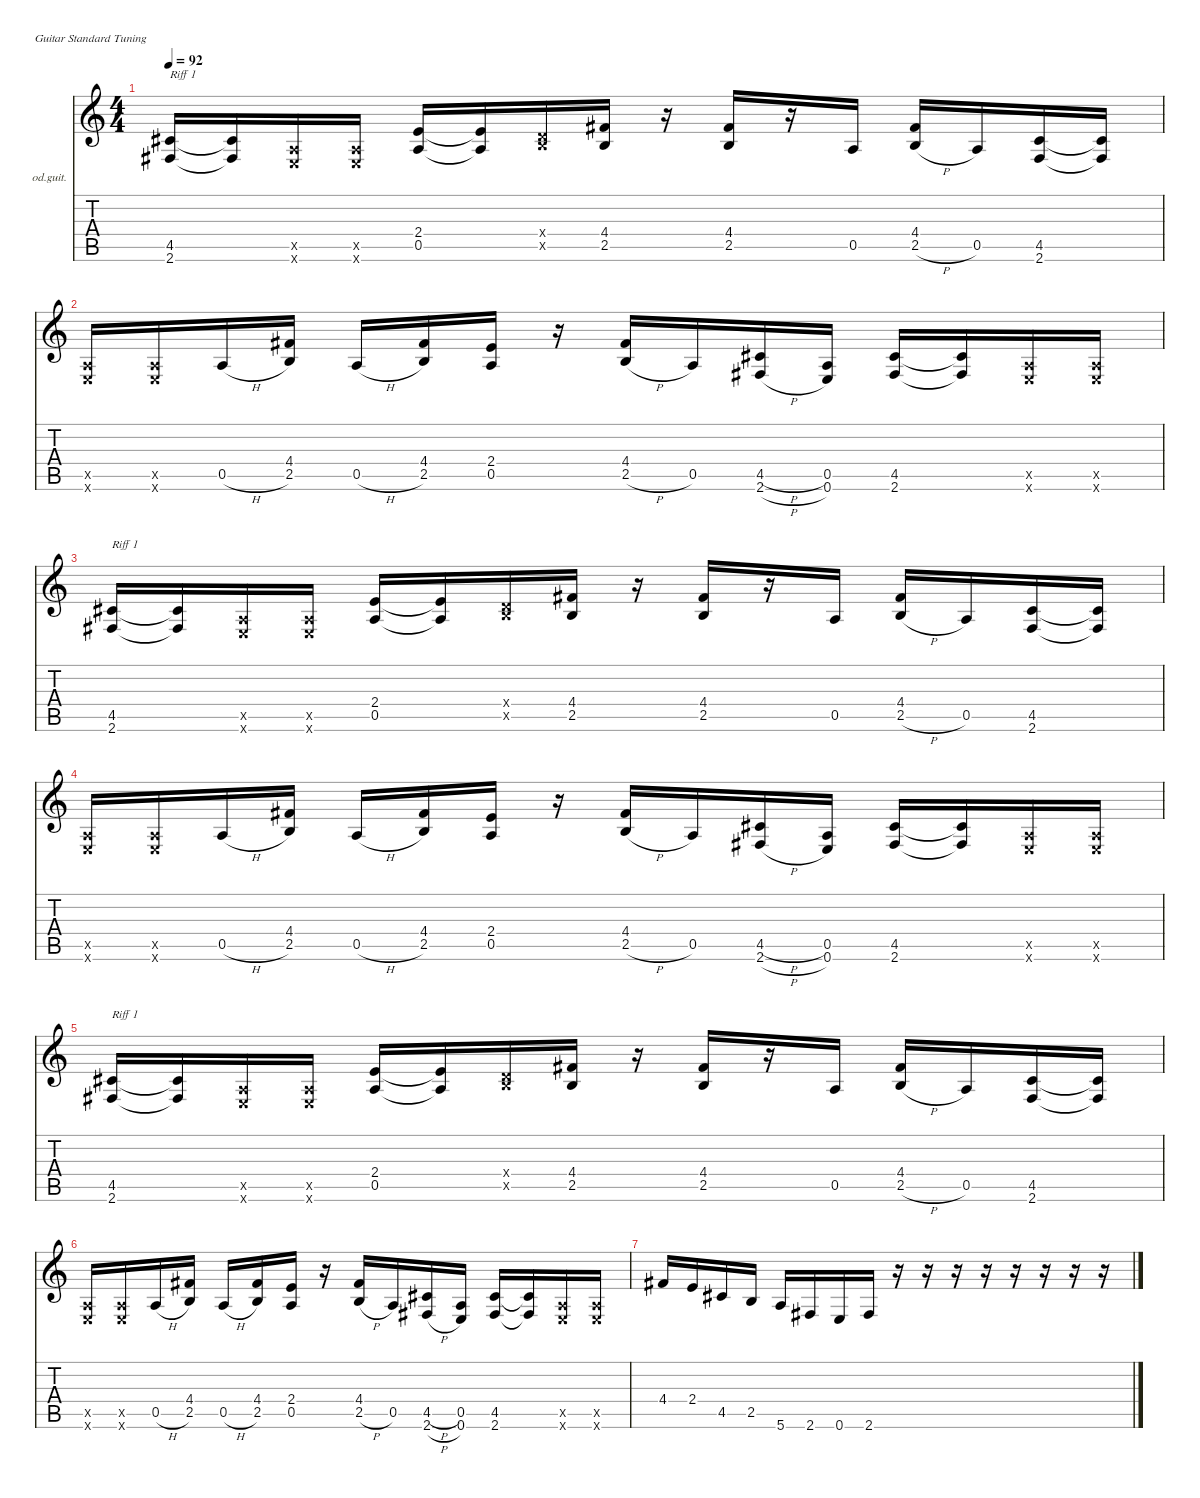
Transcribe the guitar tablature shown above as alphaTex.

\defaultSystemsLayout 4
\hideDynamics
\bracketExtendMode nobrackets
\firstSystemTrackNameOrientation horizontal
\otherSystemsTrackNameOrientation horizontal
\track ("guitar" "od.guit.") {instrument overdrivenguitar}
\staff {score tabs}
\tuning (E4 B3 G3 D3 A2 E2)
\ts (4 4)
\tempo 92
\clef g2
\ks c
(4.5{acc #} 2.6{acc #}).16{txt "Riff 1" dy f beam Up} (4.5{t acc #} 2.6{t acc #}).16{beam Up} (0.5{x} 0.6{x}).16{beam Up} (0.5{x} 0.6{x}).16{beam Up} (2.4 0.5).16{beam Up} (2.4{t} 0.5{t}).16{beam Up} (0.4{x} 2.5{x}).16{beam Up} (4.4{acc #} 2.5).16{beam Up} r.16{beam Up} (4.4{acc #} 2.5).16{beam Up} r.16{beam Up} 0.5.16{beam Up} (4.4{acc #} 2.5{h}).16{beam Up} 0.5.16{beam Up} (4.5{acc #} 2.6{acc #}).16{beam Up} (4.5{t acc #} 2.6{t acc #}).16{beam Up} |
(0.5{x} 0.6{x}).16{beam Up} (0.5{x} 0.6{x}).16{beam Up} 0.5{h}.16{beam Up} (4.4{acc #} 2.5).16{beam Up} 0.5{h}.16{beam Up} (4.4{acc #} 2.5).16{beam Up} (2.4 0.5).16{beam Up} r.16{beam Up} (4.4{acc #} 2.5{h}).16{beam Up} 0.5.16{beam Up} (4.5{h acc #} 2.6{h acc #}).16{beam Up} (0.5 0.6).16{beam Up} (4.5{acc #} 2.6{acc #}).16{beam Up} (4.5{t acc #} 2.6{t acc #}).16{beam Up} (0.5{x} 0.6{x}).16{beam Up} (0.5{x} 0.6{x}).16{beam Up} |
(4.5{acc #} 2.6{acc #}).16{txt "Riff 1" instrument overdrivenguitar beam Up} (4.5{t acc #} 2.6{t acc #}).16{beam Up} (0.5{x} 0.6{x}).16{beam Up} (0.5{x} 0.6{x}).16{beam Up} (2.4 0.5).16{beam Up} (2.4{t} 0.5{t}).16{beam Up} (0.4{x} 2.5{x}).16{beam Up} (4.4{acc #} 2.5).16{beam Up} r.16{beam Up} (4.4{acc #} 2.5).16{beam Up} r.16{beam Up} 0.5.16{beam Up} (4.4{acc #} 2.5{h}).16{beam Up} 0.5.16{beam Up} (4.5{acc #} 2.6{acc #}).16{beam Up} (4.5{t acc #} 2.6{t acc #}).16{beam Up} |
(0.5{x} 0.6{x}).16{beam Up} (0.5{x} 0.6{x}).16{beam Up} 0.5{h}.16{beam Up} (4.4{acc #} 2.5).16{beam Up} 0.5{h}.16{beam Up} (4.4{acc #} 2.5).16{beam Up} (2.4 0.5).16{beam Up} r.16{beam Up} (4.4{acc #} 2.5{h}).16{beam Up} 0.5.16{beam Up} (4.5{h acc #} 2.6{h acc #}).16{beam Up} (0.5 0.6).16{beam Up} (4.5{acc #} 2.6{acc #}).16{beam Up} (4.5{t acc #} 2.6{t acc #}).16{beam Up} (0.5{x} 0.6{x}).16{beam Up} (0.5{x} 0.6{x}).16{beam Up} |
(4.5{acc #} 2.6{acc #}).16{txt "Riff 1" beam Up} (4.5{t acc #} 2.6{t acc #}).16{beam Up} (0.5{x} 0.6{x}).16{beam Up} (0.5{x} 0.6{x}).16{beam Up} (2.4 0.5).16{beam Up} (2.4{t} 0.5{t}).16{beam Up} (0.4{x} 2.5{x}).16{beam Up} (4.4{acc #} 2.5).16{beam Up} r.16{beam Up} (4.4{acc #} 2.5).16{beam Up} r.16{beam Up} 0.5.16{beam Up} (4.4{acc #} 2.5{h}).16{beam Up} 0.5.16{beam Up} (4.5{acc #} 2.6{acc #}).16{beam Up} (4.5{t acc #} 2.6{t acc #}).16{beam Up} |
(0.5{x} 0.6{x}).16{beam Up} (0.5{x} 0.6{x}).16{beam Up} 0.5{h}.16{beam Up} (4.4{acc #} 2.5).16{beam Up} 0.5{h}.16{beam Up} (4.4{acc #} 2.5).16{beam Up} (2.4 0.5).16{beam Up} r.16{beam Up} (4.4{acc #} 2.5{h}).16{beam Up} 0.5.16{beam Up} (4.5{h acc #} 2.6{h acc #}).16{beam Up} (0.5 0.6).16{beam Up} (4.5{acc #} 2.6{acc #}).16{beam Up} (4.5{t acc #} 2.6{t acc #}).16{beam Up} (0.5{x} 0.6{x}).16{beam Up} (0.5{x} 0.6{x}).16{beam Up} |
4.4{acc #}.16{beam Up} 2.4.16{beam Up} 4.5{acc #}.16{beam Up} 2.5.16{beam Up} 5.6.16{beam Up} 2.6{acc #}.16{beam Up} 0.6.16{beam Up} 2.6{acc #}.16{beam Up} r.16{beam Up} r.16{beam Up} r.16{beam Up} r.16{beam Up} r.16{beam Up} r.16{beam Up} r.16{beam Up} r.16{beam Up}
